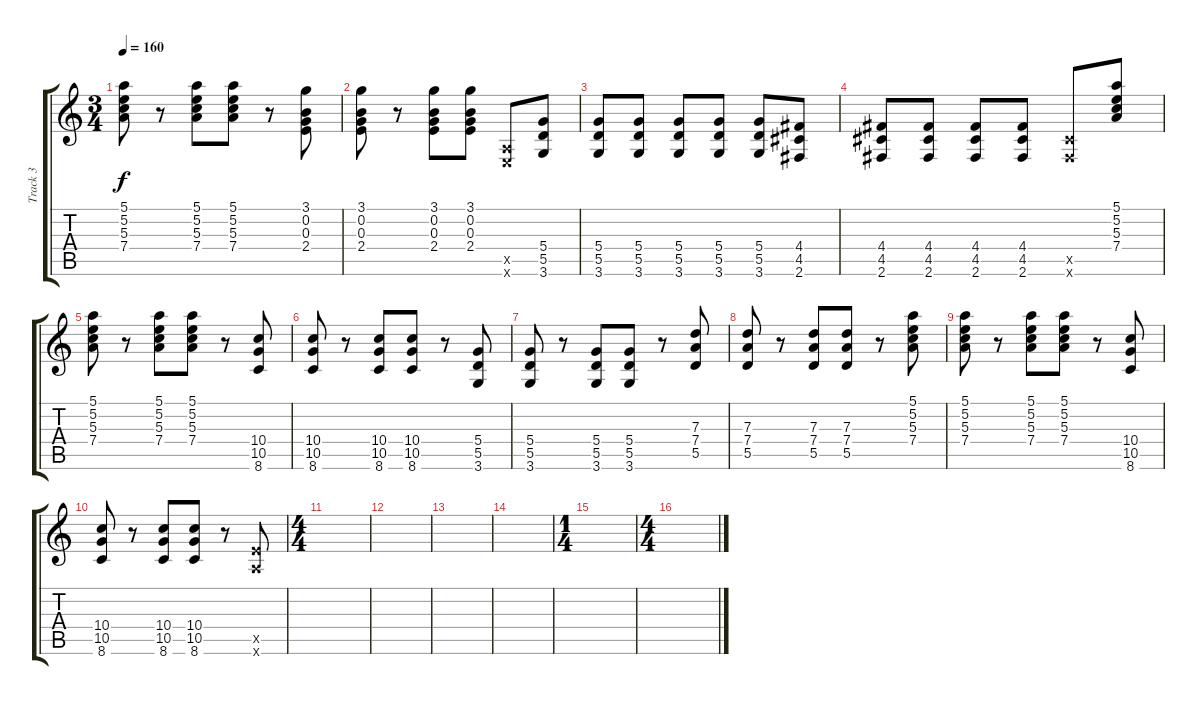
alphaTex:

\track ("Track 3" "Track 3") {instrument distortionguitar}
\staff {score tabs}
\tuning (E4 B3 G3 D3 A2 E2) {hide}
\ts (3 4)
\tempo 160
\clef g2
\ks c
(5.1 5.2 5.3 7.4).8{dy f} r.8 (5.1 5.2 5.3 7.4).8 (5.1 5.2 5.3 7.4).8 r.8 (3.1 0.2 0.3 2.4).8 |
(3.1 0.2 0.3 2.4).8 r.8 (3.1 0.2 0.3 2.4).8 (3.1 0.2 0.3 2.4).8 (0.5{x} 0.6{x}).8 (5.4 5.5 3.6).8 |
(5.4 5.5 3.6).8 (5.4 5.5 3.6).8 (5.4 5.5 3.6).8 (5.4 5.5 3.6).8 (5.4 5.5 3.6).8 (4.4 4.5 2.6).8 |
(4.4 4.5 2.6).8 (4.4 4.5 2.6).8 (4.4 4.5 2.6).8 (4.4 4.5 2.6).8 (4.5{x} 2.6{x}).8 (5.1 5.2 5.3 7.4).8 |
(5.1 5.2 5.3 7.4).8 r.8 (5.1 5.2 5.3 7.4).8 (5.1 5.2 5.3 7.4).8 r.8 (10.4 10.5 8.6).8 |
(10.4 10.5 8.6).8 r.8 (10.4 10.5 8.6).8 (10.4 10.5 8.6).8 r.8 (5.4 5.5 3.6).8 |
(5.4 5.5 3.6).8 r.8 (5.4 5.5 3.6).8 (5.4 5.5 3.6).8 r.8 (7.3 7.4 5.5).8 |
(7.3 7.4 5.5).8 r.8 (7.3 7.4 5.5).8 (7.3 7.4 5.5).8 r.8 (5.1 5.2 5.3 7.4).8 |
(5.1 5.2 5.3 7.4).8 r.8 (5.1 5.2 5.3 7.4).8 (5.1 5.2 5.3 7.4).8 r.8 (10.4 10.5 8.6).8 |
(10.4 10.5 8.6).8 r.8 (10.4 10.5 8.6).8 (10.4 10.5 8.6).8 r.8 (7.5{x} 5.6{x}).8 |
\ts (4 4)
|
|
|
|
\ts (1 4)
|
\ts (4 4)
